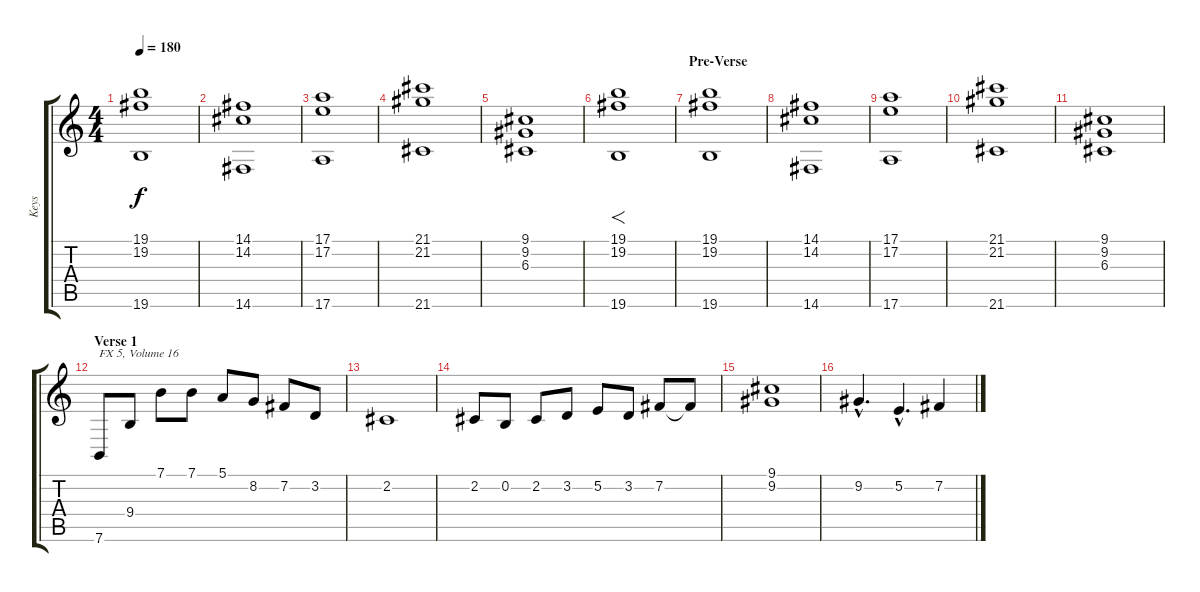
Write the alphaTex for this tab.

\track ("Keys" "Keys") {instrument pad4choir}
\staff {score tabs}
\tuning (E4 B3 G3 D3 A2 E2) {hide}
\ts (4 4)
\tempo 180
\clef g2
\ks c
(19.1 19.2 19.6).1{dy f} |
(14.1 14.2 14.6).1 |
(17.1 17.2 17.6).1 |
(21.1 21.2 21.6).1 |
(9.1 9.2 6.3).1 |
(19.1 19.2 19.6).1{f} |
\section ("" "Pre-Verse")
(19.1 19.2 19.6).1 |
(14.1 14.2 14.6).1 |
(17.1 17.2 17.6).1 |
(21.1 21.2 21.6).1 |
(9.1 9.2 6.3).1 |
\section ("" "Verse 1")
7.6.8{txt "FX 5, Volume 16" volume 16 instrument fx5brightness} 9.4.8 7.1.8 7.1.8 5.1.8 8.2.8 7.2.8 3.2.8 |
2.2.1 |
2.2.8 0.2.8 2.2.8 3.2.8 5.2.8 3.2.8 7.2.8 7.2{t}.8 |
(9.1 9.2).1 |
9.2{hac}.4{d} 5.2{hac}.4{d} 7.2.4
